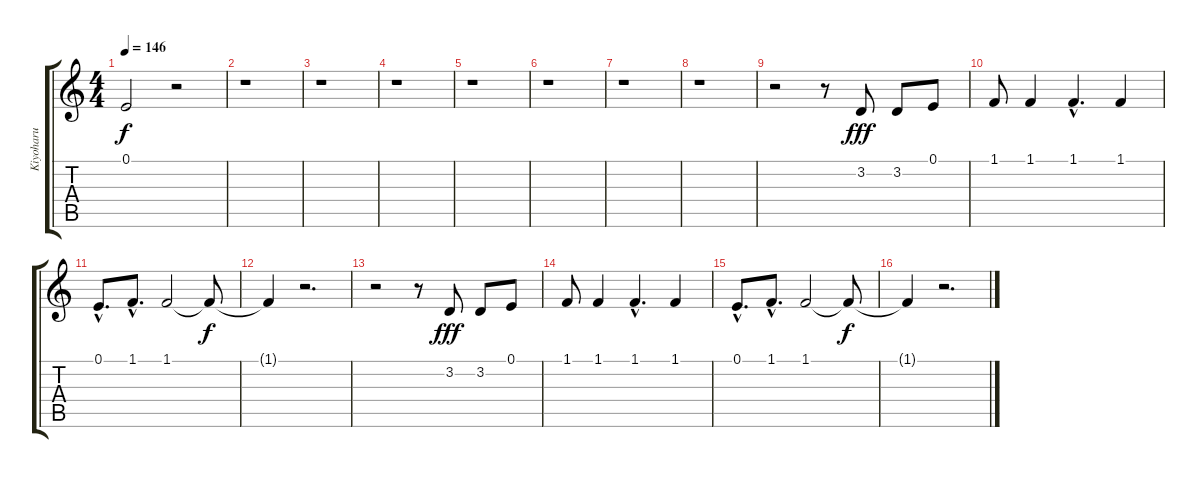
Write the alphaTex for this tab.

\track ("Kiyoharu" "Kiyoharu") {instrument englishhorn}
\staff {score tabs}
\tuning (E4 B3 G3 D3 A2 E2) {hide}
\ts (4 4)
\tempo 146
\clef g2
\ks c
0.1{t}.2{dy f} r.2 |
r.1 |
r.1 |
r.1 |
r.1 |
r.1 |
r.1 |
r.1 |
r.2 r.8 3.2.8{dy fff} 3.2.8 0.1.8 |
1.1.8 1.1.4 1.1{hac}.4{d} 1.1.4 |
0.1{hac}.8{d} 1.1{hac}.8{d} 1.1.2 1.1{t}.8{dy f} |
1.1{t}.4 r.2{d} |
r.2 r.8 3.2.8{dy fff} 3.2.8 0.1.8 |
1.1.8 1.1.4 1.1{hac}.4{d} 1.1.4 |
0.1{hac}.8{d} 1.1{hac}.8{d} 1.1.2 1.1{t}.8{dy f} |
1.1{t}.4 r.2{d}
